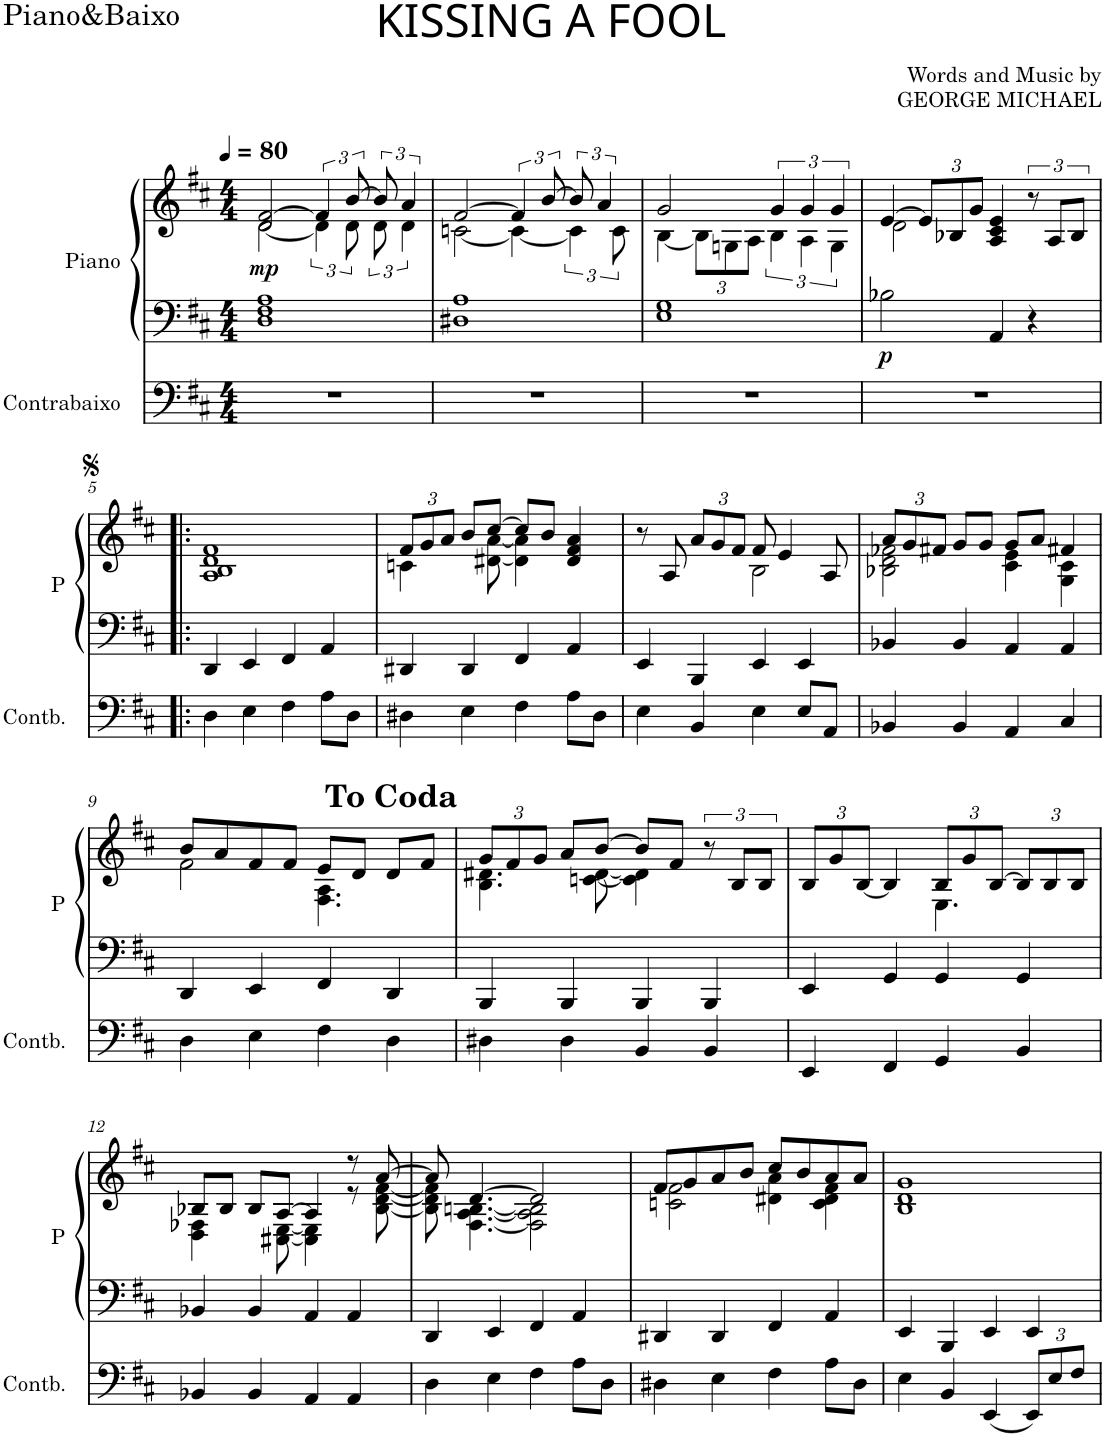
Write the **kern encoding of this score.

**kern	**kern	**kern	**dynam
*part2	*part1	*part1	*part1
*staff3	*staff2	*staff1	*staff1/2
*I"Contrabaixo	*I"Piano	*	*
*I'Contb.	*I'P	*	*
*clefF4	*clefF4	*clefG2	*
*Trd7c12	*	*	*
*k[f#c#]	*k[f#c#]	*k[f#c#]	*
*M4/4	*M4/4	*M4/4	*
*MM80	*MM80	*MM80	*
=1	=1	=1	=1
*	*	*^	*
!	!	!	!	!LO:DY:b
1r	1D 1F# 1A	2d/ [2f#/	[<2d\	mp
.	.	6f#/]	6d\]	.
.	.	[>12b/	12d\	.
.	.	12b/]	12d\	.
.	.	6a/	6d\	.
=2	=2	=2	=2	=2
1r	1D#X 1A	[>2f#/	[<2cn\	.
.	.	6f#/]	4c\_	.
.	.	[12b/	.	.
.	.	12b/]	6c\]	.
.	.	6a/	.	.
.	.	.	12c\	.
=3	=3	=3	=3	=3
1r	1E 1G	2g/	[<4B\	.
*	*	*	*Xbrackettup	*
.	.	.	12B\L]	.
.	.	.	12Gn\	.
.	.	.	12A\J	.
*	*	*brackettup	*	*
.	.	6g/	6B\	.
.	.	6g/	6A\	.
.	.	6g/	6G\	.
=4	=4	=4	=4	=4
!	!	!	!	!LO:DY:b=2
1r	2B-X\	[>4e/	2d\	p
*	*	*Xbrackettup	*	*
.	.	12e/L]	.	.
.	.	12B-X/	.	.
.	.	12g/J	.	.
.	4AA/	4A/ 4c#/ 4e/	2ryy	.
*	*	*brackettup	*	*
.	4r	12r	.	.
.	.	12A/L	.	.
.	.	12B-/J	.	.
*	*	*v	*v	*
!!LO:LB:g=z
=5!|:	=5!|:	=5!|:	=5!|:
4D\	4DD/	1A 1B 1d 1f#	.
4E\	4EE/	.	.
4F#\	4FF#/	.	.
8A\L	4AA/	.	.
8D\J	.	.	.
=6	=6	=6	=6
*	*	*Xbrackettup	*
*	*	*^	*
4D#X\	4DD#X/	12f#/L	4cn\	.
.	.	12g/	.	.
.	.	12a/J	.	.
4E\	4DD#/	8b/L	8ryy	.
.	.	[>8cc#/J	[8d#X\ [8a\	.
4F#\	4FF#/	8cc#/L]	4d#\] 4a\]	.
.	.	8b/J	.	.
8A\L	4AA/	4d#/ 4f#/ 4a/	4ryy	.
8D#\J	.	.	.	.
=7	=7	=7	=7	=7
4E\	4EE/	8r	2ryy	.
.	.	8A/	.	.
4BB/	4BBB/	12a/L	.	.
.	.	12g/	.	.
.	.	12f#/J	.	.
4E\	4EE/	8f#/	2B\	.
.	.	4e/	.	.
8E/L	4EE/	.	.	.
8AA/J	.	8A/	.	.
=8	=8	=8	=8	=8
4BB-X/	4BB-X/	12a/L	2B-X\ 2d\ 2f-X\	.
.	.	12g/	.	.
.	.	12f#X/J	.	.
4BB-/	4BB-/	8g/L	.	.
.	.	8g/J	.	.
4AA/	4AA/	8g/L	4c#\ 4e\	.
.	.	8a/J	.	.
4C#/	4AA/	4f#X/	4G\ 4c#\	.
!!LO:LB:g=z	!!
=9	=9	=9	=9	=9
4D\	4DD/	8b/L	2f#\	.
.	.	8a/	.	.
4E\	4EE/	8f#/	.	.
.	.	8f#/J	.	.
4F#\	4FF#/	8e/L	4.F#\ 4.A\	.
.	.	8d/J	.	.
4D\	4DD/	8d/L	.	.
.	.	8f#/J	8ryy	.
!	!	!	!LO:TX:a:t=<b><font size="15"/>To Coda</b>	!
!	!LO:TX:a:t=<b><font size="15"/>To Coda</b>	!	!	!
=10	=10	=10	=10	=10
4D#X\	4BBB/	12g/L	4.B\ 4.d#X\	.
.	.	12f#/	.	.
.	.	12g/J	.	.
4D#\	4BBB/	8a/L	.	.
.	.	[8b/J	[8cn\ [8d#\	.
4BB/	4BBB/	8b/L]	4c\] 4d#\]	.
.	.	8f#/J	.	.
*	*	*brackettup	*	*
4BB/	4BBB/	12r	4ryy	.
.	.	12B/L	.	.
.	.	12B/J	.	.
=11	=11	=11	=11	=11
*	*	*Xbrackettup	*	*
4EE/	4EE/	12B/L	2ryy	.
.	.	12g/	.	.
.	.	[12B/J	.	.
4FF#/	4GG/	4B/]	.	.
4GG/	4GG/	12B/L	4.E\	.
.	.	12g/	.	.
.	.	[12B/J	.	.
4BB/	4GG/	12B/L]	.	.
.	.	12B/	.	.
.	.	.	8ryy	.
.	.	12B/J	.	.
!!LO:LB:g=z	!!
=12	=12	=12	=12	=12
4BB-X/	4BB-X/	8B-X/L	4D\ 4F-X\	.
.	.	8B-/J	.	.
4BB-/	4BB-/	8B-/L	8ryy	.
.	.	[>8A/J	[8C#X\ [8E\	.
4AA/	4AA/	4A/]	4C#\] 4E\]	.
4AA/	4AA/	8r	8r	.
.	.	[8a/	[8B-\ [8d\ [8f#\	.
=13	=13	=13	=13	=13
4D\	4DD/	8a/]	8B-\] 8d\] 8f#\]	.
.	.	[4.d/	[4.F#\ [4.A\ [4.Bn\	.
4E\	4EE/	.	.	.
4F#\	4FF#/	2d/]	2F#\] 2A\] 2B\]	.
8A\L	4AA/	.	.	.
8D\J	.	.	.	.
=14	=14	=14	=14	=14
4D#X\	4DD#X/	8f#/L	2cn\ 2f#\	.
.	.	8g/	.	.
4E\	4DD#/	8a/	.	.
.	.	8b/J	.	.
4F#\	4FF#/	8cc#/L	4d#X\ 4a\	.
.	.	8b/	.	.
8A\L	4AA/	8a/	4c\ 4d#\ 4f#\	.
8D#\J	.	8a/J	.	.
=15	=15	=15	=15	=15
4E\	4EE/	1g	1B 1d	.
4BB/	4BBB/	.	.	.
(4EE/	4EE/	.	.	.
*Xbrackettup	*	*	*	*
12EE/L)	4EE/	.	.	.
12E/	.	.	.	.
12F#/J	.	.	.	.
*	*	*v	*v	*
=	=	=	=
*-	*-	*-	*-
